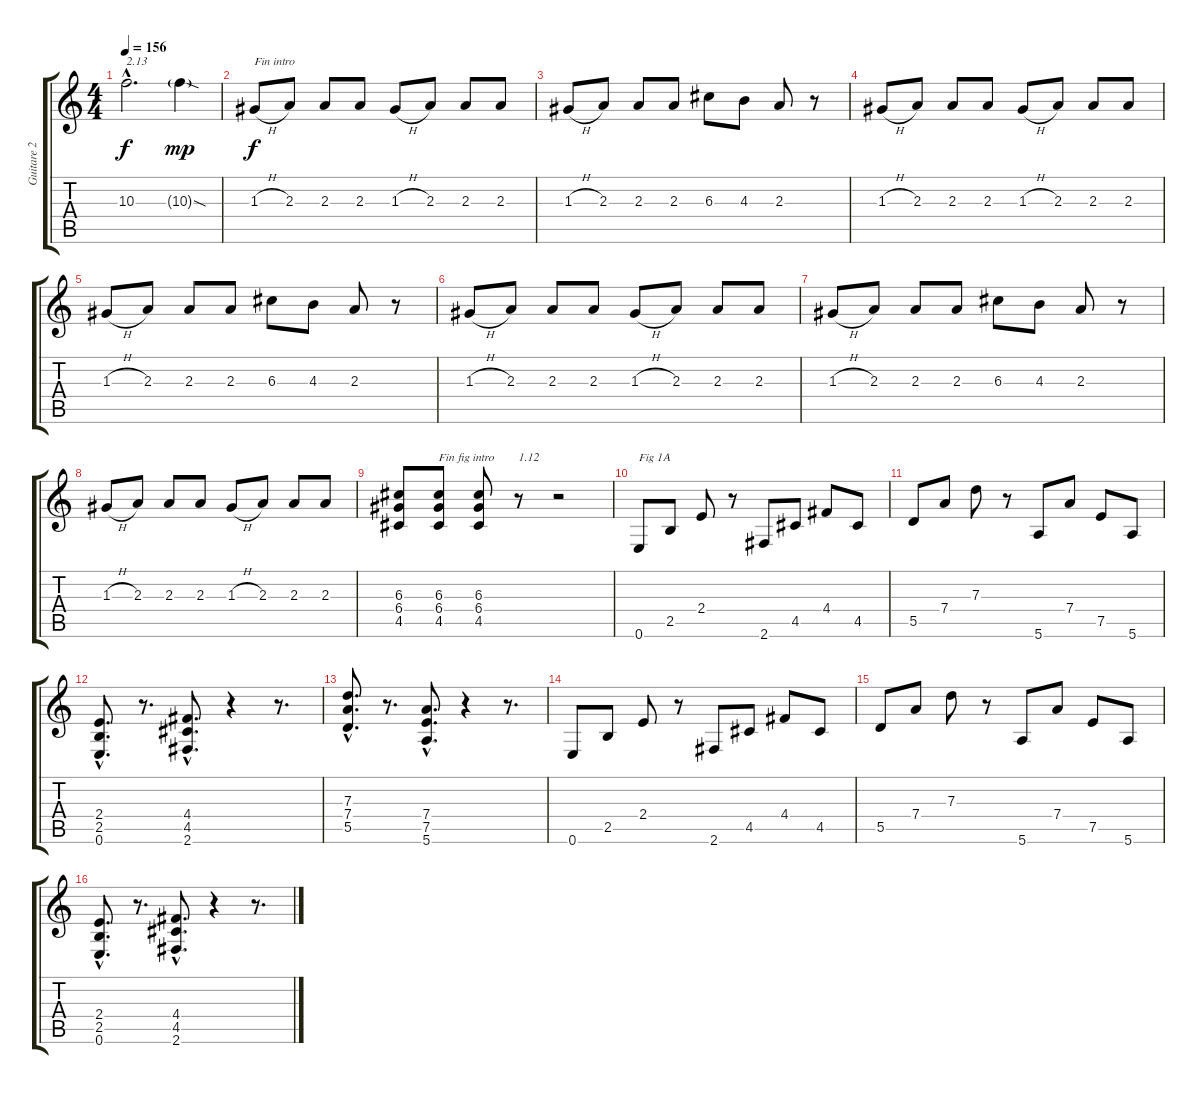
\track ("Guitare 2" "Guitare 2") {instrument distortionguitar}
\staff {score tabs}
\tuning (E4 B3 G3 D3 A2 E2) {hide}
\ts (4 4)
\tempo 156
\clef g2
\ks c
10.3{hac t}.2{d txt "2.13" dy f} 10.3{sod g}.4{dy mp} |
1.3{h}.8{txt "Fin intro" dy f} 2.3.8 2.3.8 2.3.8 1.3{h}.8 2.3.8 2.3.8 2.3.8 |
1.3{h}.8 2.3.8 2.3.8 2.3.8 6.3.8 4.3.8 2.3.8 r.8 |
1.3{h}.8 2.3.8 2.3.8 2.3.8 1.3{h}.8 2.3.8 2.3.8 2.3.8 |
1.3{h}.8 2.3.8 2.3.8 2.3.8 6.3.8 4.3.8 2.3.8 r.8 |
1.3{h}.8 2.3.8 2.3.8 2.3.8 1.3{h}.8 2.3.8 2.3.8 2.3.8 |
1.3{h}.8 2.3.8 2.3.8 2.3.8 6.3.8 4.3.8 2.3.8 r.8 |
1.3{h}.8 2.3.8 2.3.8 2.3.8 1.3{h}.8 2.3.8 2.3.8 2.3.8 |
(6.3 6.4 4.5).8 (6.3 6.4 4.5).8{txt "Fin fig intro"} (6.3 6.4 4.5).8 r.8{txt "1.12"} r.2 |
0.6.8{txt "Fig 1A"} 2.5.8 2.4.8 r.8 2.6.8 4.5.8 4.4.8 4.5.8 |
5.5.8 7.4.8 7.3.8 r.8 5.6.8 7.4.8 7.5.8 5.6.8 |
(2.4{hac} 2.5{hac} 0.6{hac}).8{d} r.8{d} (4.4{hac} 4.5{hac} 2.6{hac}).8{d} r.4 r.8{d} |
(7.3{hac} 7.4{hac} 5.5{hac}).8{d} r.8{d} (7.4{hac} 7.5{hac} 5.6{hac}).8{d} r.4 r.8{d} |
0.6.8 2.5.8 2.4.8 r.8 2.6.8 4.5.8 4.4.8 4.5.8 |
5.5.8 7.4.8 7.3.8 r.8 5.6.8 7.4.8 7.5.8 5.6.8 |
(2.4{hac} 2.5{hac} 0.6{hac}).8{d} r.8{d} (4.4{hac} 4.5{hac} 2.6{hac}).8{d} r.4 r.8{d}
